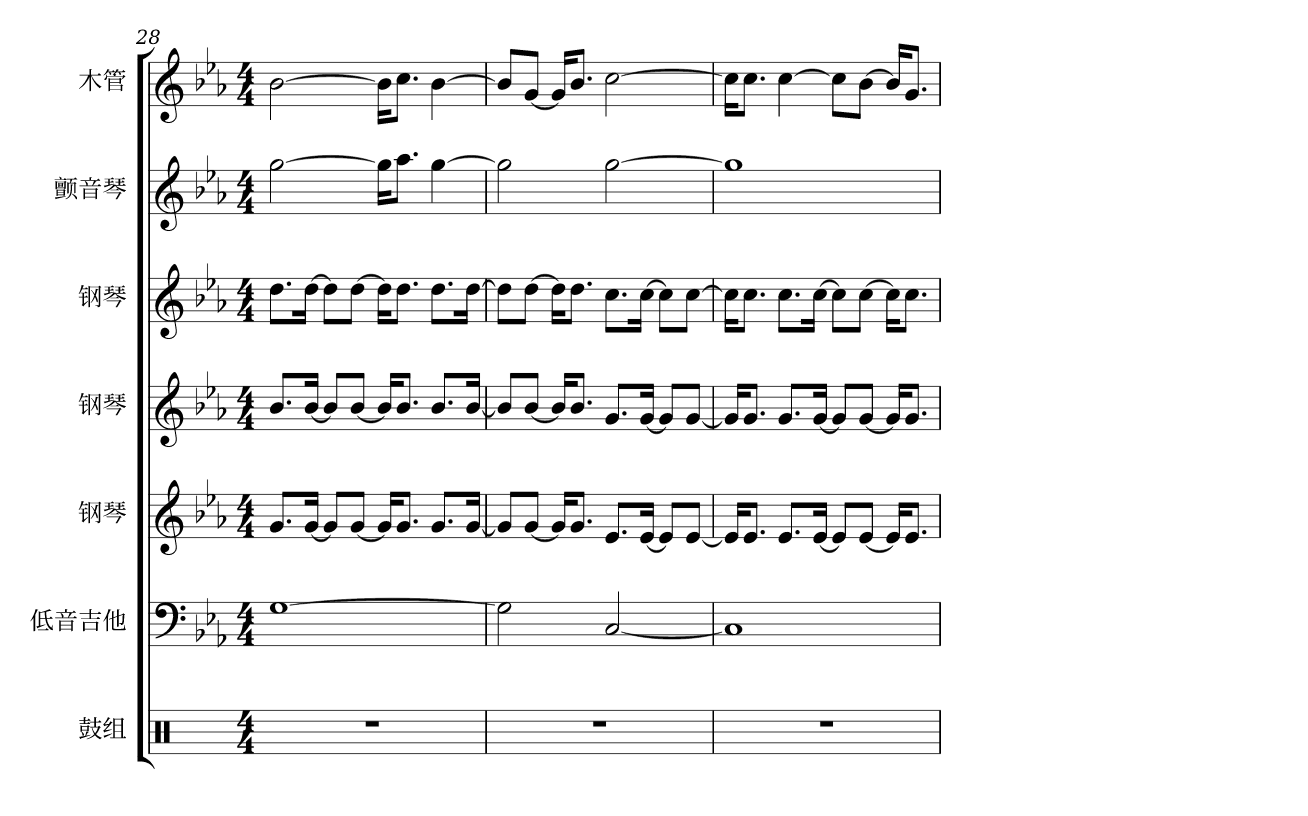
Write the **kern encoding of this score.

**kern	**kern	**kern	**kern	**kern	**kern	**kern
*part7	*part6	*part5	*part4	*part3	*part2	*part1
*staff7	*staff6	*staff5	*staff4	*staff3	*staff2	*staff1
*I"鼓组	*I"低音吉他	*I"钢琴	*I"钢琴	*I"钢琴	*I"颤音琴	*I"木管
*clefX	*clefF4	*clefG2	*clefG2	*clefG2	*clefG2	*clefG2
*	*ITrd7c12	*	*	*	*	*
*k[]	*k[b-e-a-]	*k[b-e-a-]	*k[b-e-a-]	*k[b-e-a-]	*k[b-e-a-]	*k[b-e-a-]
*M4/4	*M4/4	*M4/4	*M4/4	*M4/4	*M4/4	*M4/4
=28	=28	=28	=28	=28	=28	=28
1r	[1GG	8.g/L	8.b-/L	8.dd\L	[2gg\	[2b-\
.	.	[16g/Jk	[16b-/Jk	[16dd\Jk	.	.
.	.	8g/L]	8b-/L]	8dd\L]	.	.
.	.	[8g/J	[8b-/J	[8dd\J	.	.
.	.	16g/KL]	16b-/KL]	16dd\KL]	16gg\KL]	16b-\KL]
.	.	8.g/J	8.b-/J	8.dd\J	8.aa-\J	8.cc\J
.	.	8.g/L	8.b-/L	8.dd\L	[4gg\	[4b-\
.	.	[16g/Jk	[16b-/Jk	[16dd\Jk	.	.
=29	=29	=29	=29	=29	=29	=29
1r	2GG\]	8g/L]	8b-/L]	8dd\L]	2gg\]	8b-/L]
.	.	[8g/J	[8b-/J	[8dd\J	.	[8g/J
.	.	16g/KL]	16b-/KL]	16dd\KL]	.	16g/KL]
.	.	8.g/J	8.b-/J	8.dd\J	.	8.b-/J
.	[2CC/	8.e-/L	8.g/L	8.cc\L	[2gg\	[2cc\
.	.	[16e-/Jk	[16g/Jk	[16cc\Jk	.	.
.	.	8e-/L]	8g/L]	8cc\L]	.	.
.	.	[8e-/J	[8g/J	[8cc\J	.	.
!!LO:PB:g=z
=30	=30	=30	=30	=30	=30	=30
1r	1CC]	16e-/KL]	16g/KL]	16cc\KL]	1gg]	16cc\KL]
.	.	8.e-/J	8.g/J	8.cc\J	.	8.cc\J
.	.	8.e-/L	8.g/L	8.cc\L	.	[4cc\
.	.	[16e-/Jk	[16g/Jk	[16cc\Jk	.	.
.	.	8e-/L]	8g/L]	8cc\L]	.	8cc\L]
.	.	[8e-/J	[8g/J	[8cc\J	.	[8b-\J
.	.	16e-/KL]	16g/KL]	16cc\KL]	.	16b-/KL]
.	.	8.e-/J	8.g/J	8.cc\J	.	8.g/J
=	=	=	=	=	=	=
*-	*-	*-	*-	*-	*-	*-
